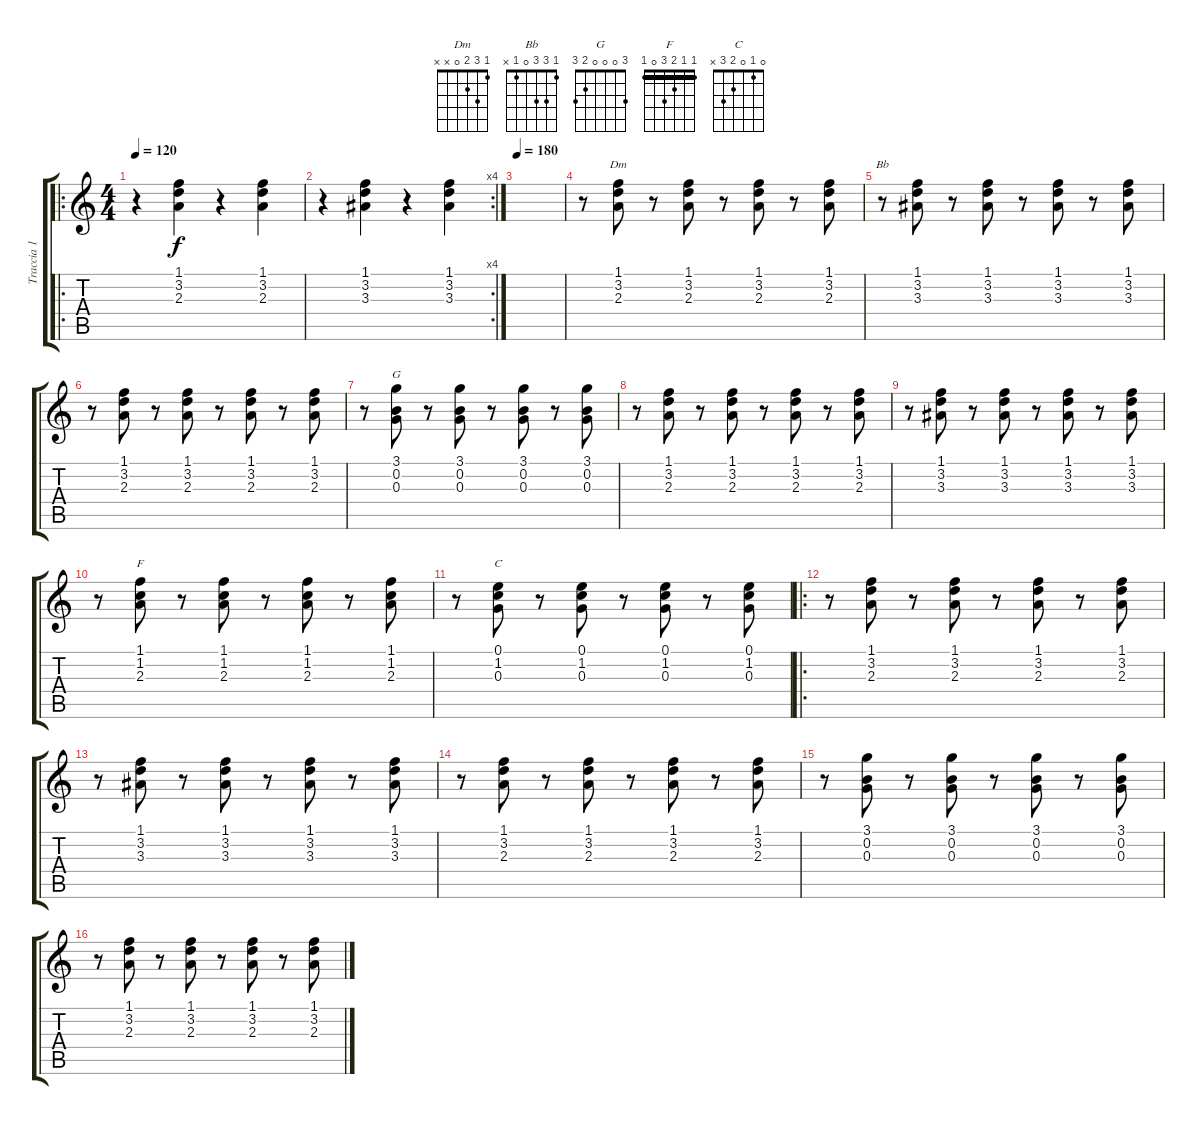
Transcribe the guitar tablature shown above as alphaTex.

\track ("Traccia 1" "Traccia 1") {instrument electricguitarclean}
\staff {score tabs}
\tuning (E4 B3 G3 D3 A2 E2) {hide}
\chord ("Dm" 1 3 2 0 x x)
\chord ("Bb" 1 3 3 0 1 x)
\chord ("G" 3 0 0 0 2 3)
\chord ("F" 1 1 2 3 0 1) {barre 1}
\chord ("C" 0 1 0 2 3 x)
\ro
\ts (4 4)
\tempo 120
\clef g2
\ks c
r.4{dy f instrument electricguitarclean} (1.1 3.2 2.3).4 r.4 (1.1 3.2 2.3).4 |
\rc 4
r.4 (1.1 3.2 3.3).4 r.4 (1.1 3.2 3.3).4 |
\tempo 140
\tempo 180
|
r.8 (1.1 3.2 2.3).8{ch "Dm"} r.8 (1.1 3.2 2.3).8 r.8 (1.1 3.2 2.3).8 r.8 (1.1 3.2 2.3).8 |
r.8{ch "Bb"} (1.1 3.2 3.3).8 r.8 (1.1 3.2 3.3).8 r.8 (1.1 3.2 3.3).8 r.8 (1.1 3.2 3.3).8 |
r.8 (1.1 3.2 2.3).8 r.8 (1.1 3.2 2.3).8 r.8 (1.1 3.2 2.3).8 r.8 (1.1 3.2 2.3).8 |
r.8 (3.1 0.2 0.3).8{ch "G"} r.8 (3.1 0.2 0.3).8 r.8 (3.1 0.2 0.3).8 r.8 (3.1 0.2 0.3).8 |
r.8{instrument electricguitarclean} (1.1 3.2 2.3).8 r.8 (1.1 3.2 2.3).8 r.8 (1.1 3.2 2.3).8 r.8 (1.1 3.2 2.3).8 |
r.8 (1.1 3.2 3.3).8 r.8 (1.1 3.2 3.3).8 r.8 (1.1 3.2 3.3).8 r.8 (1.1 3.2 3.3).8 |
r.8 (1.1 1.2 2.3).8{ch "F"} r.8 (1.1 1.2 2.3).8 r.8 (1.1 1.2 2.3).8 r.8 (1.1 1.2 2.3).8 |
r.8 (0.1 1.2 0.3).8{ch "C"} r.8 (0.1 1.2 0.3).8 r.8 (0.1 1.2 0.3).8 r.8 (0.1 1.2 0.3).8 |
\ro
r.8 (1.1 3.2 2.3).8 r.8 (1.1 3.2 2.3).8 r.8 (1.1 3.2 2.3).8 r.8 (1.1 3.2 2.3).8 |
r.8 (1.1 3.2 3.3).8 r.8 (1.1 3.2 3.3).8 r.8 (1.1 3.2 3.3).8 r.8 (1.1 3.2 3.3).8 |
r.8 (1.1 3.2 2.3).8 r.8 (1.1 3.2 2.3).8 r.8 (1.1 3.2 2.3).8 r.8 (1.1 3.2 2.3).8 |
r.8 (3.1 0.2 0.3).8 r.8 (3.1 0.2 0.3).8 r.8 (3.1 0.2 0.3).8 r.8 (3.1 0.2 0.3).8 |
r.8{instrument electricguitarclean} (1.1 3.2 2.3).8 r.8 (1.1 3.2 2.3).8 r.8 (1.1 3.2 2.3).8 r.8 (1.1 3.2 2.3).8
